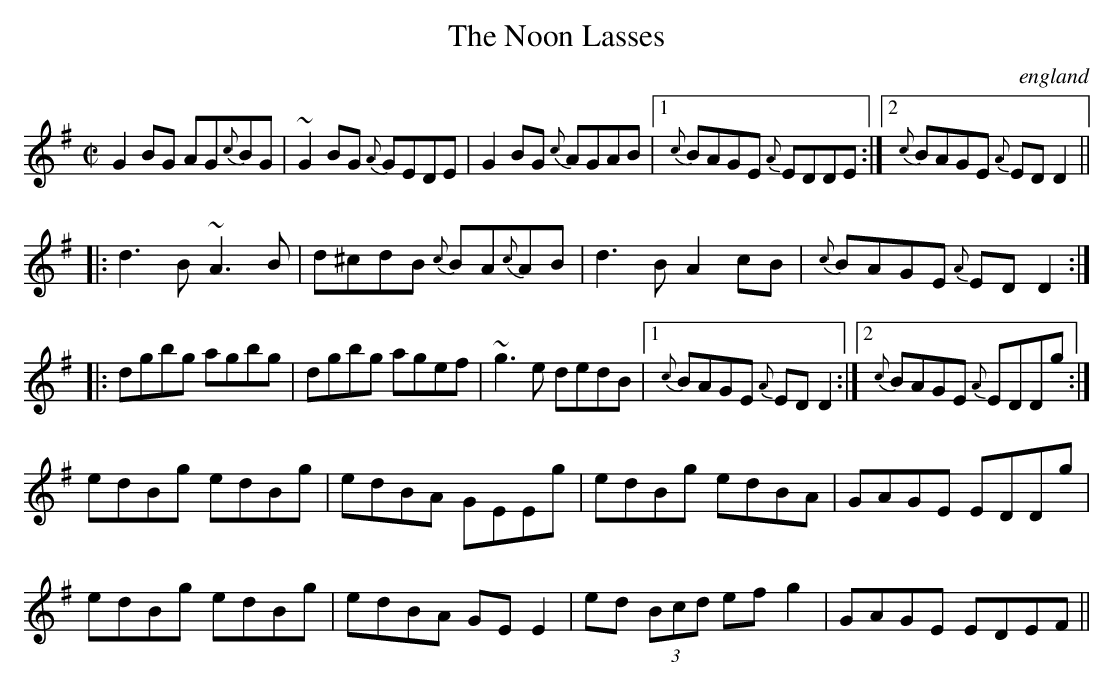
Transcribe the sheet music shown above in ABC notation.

X:1
T:Noon Lasses, The
O:england
M:C|
K:G
G2BG AG{c}BG|~G2BG {A}GEDE|G2BG {c}AGAB|1 {c}BAGE {A}EDDE:|2 {c}BAGE {A}EDD2||
|:d3B ~A3B|d^cdB {c}BA{c}AB|d3B A2cB|{c}BAGE {A}EDD2:|
|:dgbg agbg|dgbg agef|~g3e dedB|1 {c}BAGE {A}EDD2:|2 {c}BAGE {A}EDDg:|
edBg edBg|edBA GEEg|edBg edBA|GAGE EDDg|
edBg edBg|edBA GEE2|ed (3Bcd efg2|GAGE EDEF||
